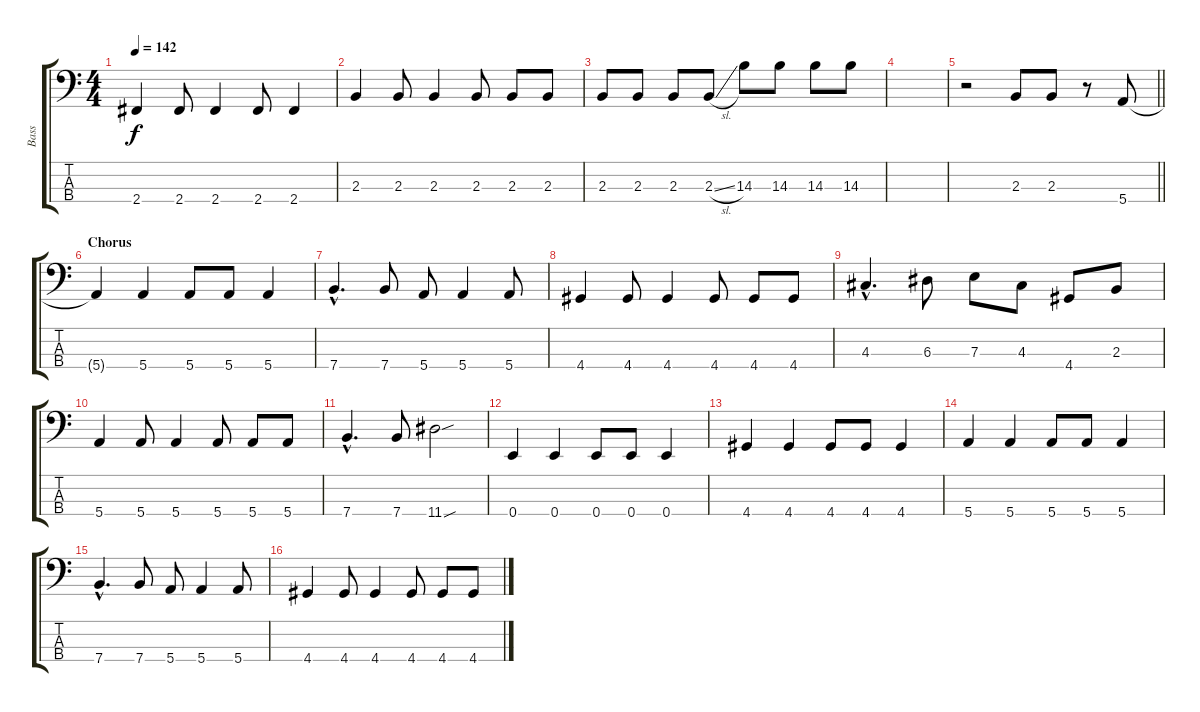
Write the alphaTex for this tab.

\track ("Bass" "Bass") {instrument electricbassfinger}
\staff {score tabs}
\tuning (G2 D2 A1 E1) {hide}
\ts (4 4)
\tempo 142
\clef f4
\ks c
2.4.4{dy f} 2.4.8 2.4.4 2.4.8 2.4.4 |
2.3.4 2.3.8 2.3.4 2.3.8 2.3.8 2.3.8 |
2.3.8 2.3.8 2.3.8 2.3{sl}.8 14.3.8 14.3.8 14.3.8 14.3.8 |
|
\barLineRight lightlight
r.2 2.3.8 2.3.8 r.8 5.4.8 |
\section ("" "Chorus")
5.4{t}.4 5.4.4 5.4.8 5.4.8 5.4.4 |
7.4{hac}.4{d} 7.4.8 5.4.8 5.4.4 5.4.8 |
4.4.4 4.4.8 4.4.4 4.4.8 4.4.8 4.4.8 |
4.3{hac}.4{d} 6.3.8 7.3.8 4.3.8 4.4.8 2.3.8 |
5.4.4 5.4.8 5.4.4 5.4.8 5.4.8 5.4.8 |
7.4{hac}.4{d} 7.4.8 11.4{sou}.2 |
0.4.4 0.4.4 0.4.8 0.4.8 0.4.4 |
4.4.4 4.4.4 4.4.8 4.4.8 4.4.4 |
5.4.4 5.4.4 5.4.8 5.4.8 5.4.4 |
7.4{hac}.4{d} 7.4.8 5.4.8 5.4.4 5.4.8 |
4.4.4 4.4.8 4.4.4 4.4.8 4.4.8 4.4.8
